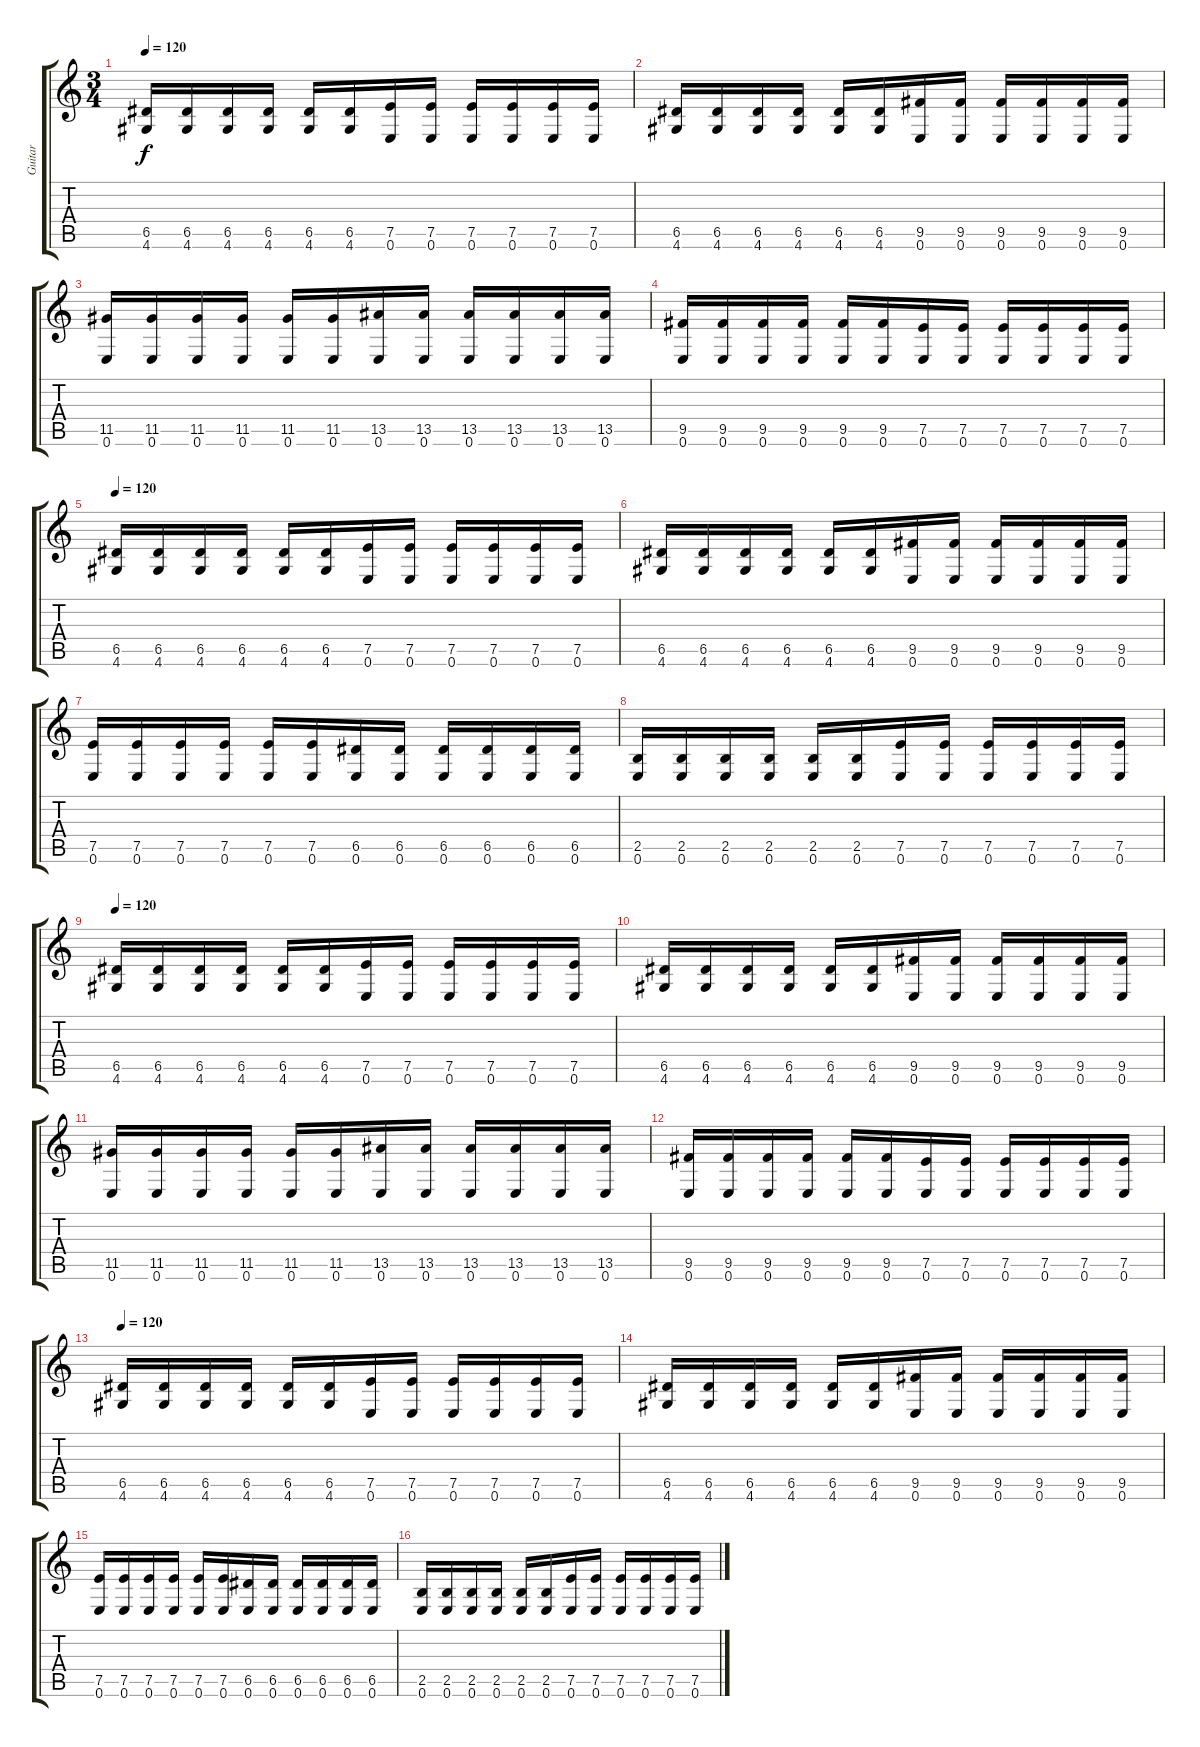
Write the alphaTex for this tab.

\track ("Guitar" "Guitar") {instrument overdrivenguitar}
\staff {score tabs}
\tuning (E4 B3 G3 D3 A2 E2) {hide}
\ts (3 4)
\tempo 120
\clef g2
\ks c
(6.5 4.6).16{dy f} (6.5 4.6).16 (6.5 4.6).16 (6.5 4.6).16 (6.5 4.6).16 (6.5 4.6).16 (7.5 0.6).16 (7.5 0.6).16 (7.5 0.6).16 (7.5 0.6).16 (7.5 0.6).16 (7.5 0.6).16 |
(6.5 4.6).16 (6.5 4.6).16 (6.5 4.6).16 (6.5 4.6).16 (6.5 4.6).16 (6.5 4.6).16 (9.5 0.6).16 (9.5 0.6).16 (9.5 0.6).16 (9.5 0.6).16 (9.5 0.6).16 (9.5 0.6).16 |
(11.5 0.6).16 (11.5 0.6).16 (11.5 0.6).16 (11.5 0.6).16 (11.5 0.6).16 (11.5 0.6).16 (13.5 0.6).16 (13.5 0.6).16 (13.5 0.6).16 (13.5 0.6).16 (13.5 0.6).16 (13.5 0.6).16 |
(9.5 0.6).16 (9.5 0.6).16 (9.5 0.6).16 (9.5 0.6).16 (9.5 0.6).16 (9.5 0.6).16 (7.5 0.6).16 (7.5 0.6).16 (7.5 0.6).16 (7.5 0.6).16 (7.5 0.6).16 (7.5 0.6).16 |
\tempo 120
(6.5 4.6).16 (6.5 4.6).16 (6.5 4.6).16 (6.5 4.6).16 (6.5 4.6).16 (6.5 4.6).16 (7.5 0.6).16 (7.5 0.6).16 (7.5 0.6).16 (7.5 0.6).16 (7.5 0.6).16 (7.5 0.6).16 |
(6.5 4.6).16 (6.5 4.6).16 (6.5 4.6).16 (6.5 4.6).16 (6.5 4.6).16 (6.5 4.6).16 (9.5 0.6).16 (9.5 0.6).16 (9.5 0.6).16 (9.5 0.6).16 (9.5 0.6).16 (9.5 0.6).16 |
(7.5 0.6).16 (7.5 0.6).16 (7.5 0.6).16 (7.5 0.6).16 (7.5 0.6).16 (7.5 0.6).16 (6.5 0.6).16 (6.5 0.6).16 (6.5 0.6).16 (6.5 0.6).16 (6.5 0.6).16 (6.5 0.6).16 |
(2.5 0.6).16 (2.5 0.6).16 (2.5 0.6).16 (2.5 0.6).16 (2.5 0.6).16 (2.5 0.6).16 (7.5 0.6).16 (7.5 0.6).16 (7.5 0.6).16 (7.5 0.6).16 (7.5 0.6).16 (7.5 0.6).16 |
\tempo 120
(6.5 4.6).16 (6.5 4.6).16 (6.5 4.6).16 (6.5 4.6).16 (6.5 4.6).16 (6.5 4.6).16 (7.5 0.6).16 (7.5 0.6).16 (7.5 0.6).16 (7.5 0.6).16 (7.5 0.6).16 (7.5 0.6).16 |
(6.5 4.6).16 (6.5 4.6).16 (6.5 4.6).16 (6.5 4.6).16 (6.5 4.6).16 (6.5 4.6).16 (9.5 0.6).16 (9.5 0.6).16 (9.5 0.6).16 (9.5 0.6).16 (9.5 0.6).16 (9.5 0.6).16 |
(11.5 0.6).16 (11.5 0.6).16 (11.5 0.6).16 (11.5 0.6).16 (11.5 0.6).16 (11.5 0.6).16 (13.5 0.6).16 (13.5 0.6).16 (13.5 0.6).16 (13.5 0.6).16 (13.5 0.6).16 (13.5 0.6).16 |
(9.5 0.6).16 (9.5 0.6).16 (9.5 0.6).16 (9.5 0.6).16 (9.5 0.6).16 (9.5 0.6).16 (7.5 0.6).16 (7.5 0.6).16 (7.5 0.6).16 (7.5 0.6).16 (7.5 0.6).16 (7.5 0.6).16 |
\tempo 120
(6.5 4.6).16 (6.5 4.6).16 (6.5 4.6).16 (6.5 4.6).16 (6.5 4.6).16 (6.5 4.6).16 (7.5 0.6).16 (7.5 0.6).16 (7.5 0.6).16 (7.5 0.6).16 (7.5 0.6).16 (7.5 0.6).16 |
(6.5 4.6).16 (6.5 4.6).16 (6.5 4.6).16 (6.5 4.6).16 (6.5 4.6).16 (6.5 4.6).16 (9.5 0.6).16 (9.5 0.6).16 (9.5 0.6).16 (9.5 0.6).16 (9.5 0.6).16 (9.5 0.6).16 |
(7.5 0.6).16 (7.5 0.6).16 (7.5 0.6).16 (7.5 0.6).16 (7.5 0.6).16 (7.5 0.6).16 (6.5 0.6).16 (6.5 0.6).16 (6.5 0.6).16 (6.5 0.6).16 (6.5 0.6).16 (6.5 0.6).16 |
(2.5 0.6).16 (2.5 0.6).16 (2.5 0.6).16 (2.5 0.6).16 (2.5 0.6).16 (2.5 0.6).16 (7.5 0.6).16 (7.5 0.6).16 (7.5 0.6).16 (7.5 0.6).16 (7.5 0.6).16 (7.5 0.6).16
